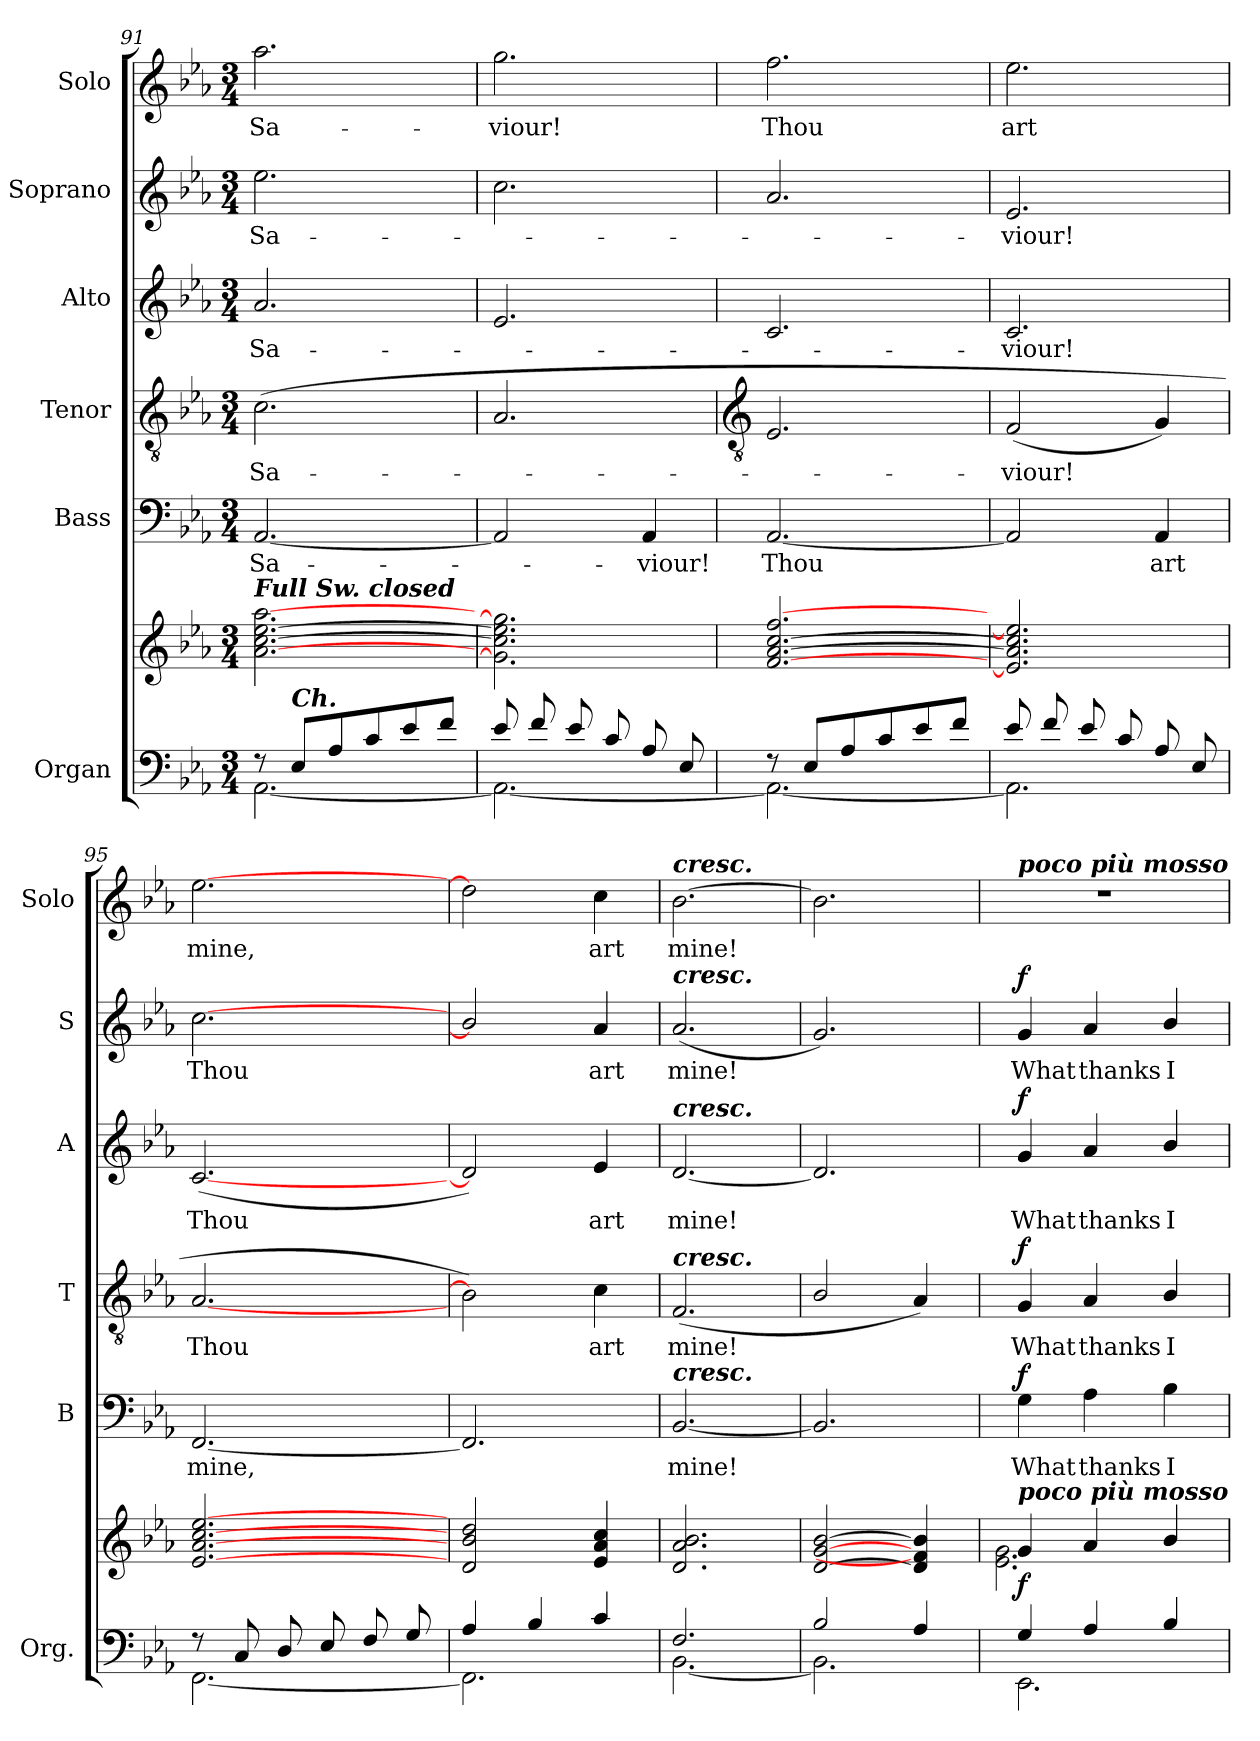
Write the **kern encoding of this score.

**kern	**kern	**dynam	**kern	**text	**dynam	**kern	**text	**dynam	**kern	**text	**dynam	**kern	**text	**dynam	**kern	**text
*part6	*part6	*part6	*part5	*part5	*part5	*part4	*part4	*part4	*part3	*part3	*part3	*part2	*part2	*part2	*part1	*part1
*staff7	*staff6	*staff6/7	*staff5	*staff5	*staff5	*staff4	*staff4	*staff4	*staff3	*staff3	*staff3	*staff2	*staff2	*staff2	*staff1	*staff1
*I"Organ	*	*	*I"Bass	*	*	*I"Tenor	*	*	*I"Alto	*	*	*I"Soprano	*	*	*I"Solo	*
*I'Org.	*	*	*I'B	*	*	*I'T	*	*	*I'A	*	*	*I'S	*	*	*I'Solo	*
*clefF4	*clefG2	*	*clefF4	*	*	*clefGv2	*	*	*clefG2	*	*	*clefG2	*	*	*clefG2	*
*k[b-e-a-]	*k[b-e-a-]	*	*k[b-e-a-]	*	*	*k[b-e-a-]	*	*	*k[b-e-a-]	*	*	*k[b-e-a-]	*	*	*k[b-e-a-]	*
*E-:	*E-:	*	*E-:	*	*	*E-:	*	*	*E-:	*	*	*E-:	*	*	*E-:	*
*M3/4	*M3/4	*	*M3/4	*	*	*M3/4	*	*	*M3/4	*	*	*M3/4	*	*	*M3/4	*
=91	=91	=91	=91	=91	=91	=91	=91	=91	=91	=91	=91	=91	=91	=91	=91	=91
*^	*^	*	*	*	*	*	*	*	*	*	*	*	*	*	*	*
!	!	!LO:TX:a:Bi:t=Full Sw. closed	!	!	!	!	!	!	!	!	!	!	!	!	!	!	!	!
!	!	!	!LO:N:vis=1	!	!	!LO:LY:b	!	!	!LO:LY:b	!	!	!LO:LY:b	!	!	!LO:LY:b	!	!	!LO:LY:b
8r	[2.AA-\	[2.a-\ [2.cc\ [2.ee-\ [2.aa-\	2.ryy	.	[2.AA-	Sa-	.	(<2.c	Sa-	.	2.a-	Sa-	.	2.ee-	Sa-	.	2.aa-	Sa-
!LO:TX:a:Bi:t=Ch.	!	!	!	!	!	!	!	!	!	!	!	!	!	!	!	!	!	!
8E-/L	.	.	.	.	.	.	.	.	.	.	.	.	.	.	.	.	.	.
8A-/	.	.	.	.	.	.	.	.	.	.	.	.	.	.	.	.	.	.
8c/	.	.	.	.	.	.	.	.	.	.	.	.	.	.	.	.	.	.
8e-/	.	.	.	.	.	.	.	.	.	.	.	.	.	.	.	.	.	.
8f/J	.	.	.	.	.	.	.	.	.	.	.	.	.	.	.	.	.	.
=92	=92	=92	=92	=92	=92	=92	=92	=92	=92	=92	=92	=92	=92	=92	=92	=92	=92	=92
!	!	!	!LO:N:vis=1	!	!	!	!	!	!	!	!	!	!	!	!	!	!	!LO:LY:b
8e-/L	2.AA-\_	2.g\] 2.cc\] 2.ee-\] 2.gg\]	2.ryy	.	2AA-]	.	.	2.A-	.	.	2.e-	.	.	2.cc	.	.	2.gg	-viour!
8f/	.	.	.	.	.	.	.	.	.	.	.	.	.	.	.	.	.	.
8e-/	.	.	.	.	.	.	.	.	.	.	.	.	.	.	.	.	.	.
8c/	.	.	.	.	.	.	.	.	.	.	.	.	.	.	.	.	.	.
!	!	!	!	!	!	!LO:LY:b	!	!	!	!	!	!	!	!	!	!	!	!
8A-/	.	.	.	.	4AA-	viour!	.	.	.	.	.	.	.	.	.	.	.	.
8E-/	.	.	.	.	.	.	.	.	.	.	.	.	.	.	.	.	.	.
!!LO:LB:g=z
=93	=93	=93	=93	=93	=93	=93	=93	=93	=93	=93	=93	=93	=93	=93	=93	=93	=93	=93
*	*	*	*	*	*	*	*	*clefGv2	*	*	*	*	*	*	*	*	*	*
!	!	!	!LO:N:vis=1	!	!	!LO:LY:b	!	!	!	!	!	!	!	!	!	!	!	!LO:LY:b
8r	2.AA-\_	[2.f/ [2.a-/ [2.cc/ [2.ff/	2.ryy	.	[2.AA-	Thou	.	2.E-	.	.	2.c	.	.	2.a-	.	.	2.ff	Thou
8E-/L	.	.	.	.	.	.	.	.	.	.	.	.	.	.	.	.	.	.
8A-/	.	.	.	.	.	.	.	.	.	.	.	.	.	.	.	.	.	.
8c/	.	.	.	.	.	.	.	.	.	.	.	.	.	.	.	.	.	.
8e-/	.	.	.	.	.	.	.	.	.	.	.	.	.	.	.	.	.	.
8f/J	.	.	.	.	.	.	.	.	.	.	.	.	.	.	.	.	.	.
=94	=94	=94	=94	=94	=94	=94	=94	=94	=94	=94	=94	=94	=94	=94	=94	=94	=94	=94
!	!	!	!LO:N:vis=1	!	!	!	!	!	!LO:LY:b	!	!	!LO:LY:b	!	!	!LO:LY:b	!	!	!LO:LY:b
8e-/L	2.AA-\]	2.e-/] 2.a-/] 2.cc/] 2.ee-/]	2.ryy	.	2AA-]	.	.	(<2F	viour!	.	2.c	viour!	.	2.e-	viour!	.	2.ee-	art
8f/	.	.	.	.	.	.	.	.	.	.	.	.	.	.	.	.	.	.
8e-/	.	.	.	.	.	.	.	.	.	.	.	.	.	.	.	.	.	.
8c/	.	.	.	.	.	.	.	.	.	.	.	.	.	.	.	.	.	.
!	!	!	!	!	!	!LO:LY:b	!	!	!	!	!	!	!	!	!	!	!	!
8A-/	.	.	.	.	4AA-	art	.	4G)	.	.	.	.	.	.	.	.	.	.
8E-/	.	.	.	.	.	.	.	.	.	.	.	.	.	.	.	.	.	.
=95	=95	=95	=95	=95	=95	=95	=95	=95	=95	=95	=95	=95	=95	=95	=95	=95	=95	=95
!	!	!	!LO:N:vis=1	!	!	!LO:LY:b	!	!	!LO:LY:b	!	!	!LO:LY:b	!	!	!LO:LY:b	!	!	!LO:LY:b
8r	[2.FF\	[2.e-/ [2.a-/ [2.cc/ [2.ee-/	2.ryy	.	[2.FF	mine,	.	[2.A-	Thou	.	(<[2.c	Thou	.	[2.cc	Thou	.	[2.ee-	mine,
8C/	.	.	.	.	.	.	.	.	.	.	.	.	.	.	.	.	.	.
8D/	.	.	.	.	.	.	.	.	.	.	.	.	.	.	.	.	.	.
8E-/	.	.	.	.	.	.	.	.	.	.	.	.	.	.	.	.	.	.
8F/	.	.	.	.	.	.	.	.	.	.	.	.	.	.	.	.	.	.
8G/	.	.	.	.	.	.	.	.	.	.	.	.	.	.	.	.	.	.
=96	=96	=96	=96	=96	=96	=96	=96	=96	=96	=96	=96	=96	=96	=96	=96	=96	=96	=96
!	!	!	!LO:N:vis=1	!	!	!	!	!	!	!	!	!	!	!	!	!	!	!
4A-/	2.FF\]	2d/ 2b-/ 2dd/	2.ryy	.	2.FF]	.	.	2B-])	.	.	2d])	.	.	2b-/]	.	.	2dd]	.
4B-/	.	.	.	.	.	.	.	.	.	.	.	.	.	.	.	.	.	.
!	!	!	!	!	!	!	!	!	!LO:LY:b	!	!	!LO:LY:b	!	!	!LO:LY:b	!	!	!LO:LY:b
4c/	.	4e-/ 4a-/ 4cc/	.	.	.	.	.	4c	art	.	4e-	art	.	4a-	art	.	4cc	art
=97	=97	=97	=97	=97	=97	=97	=97	=97	=97	=97	=97	=97	=97	=97	=97	=97	=97	=97
!	!	!	!	!	!	!	!	!	!	!	!	!	!	!	!	!	!LO:TX:a:Bi:t=cresc.	!
!	!	!	!	!	!	!	!	!	!	!	!	!	!	!LO:TX:a:Bi:t=cresc.	!	!	!	!
!	!	!	!	!	!	!	!	!	!	!	!LO:TX:a:Bi:t=cresc.	!	!	!	!	!	!	!
!	!	!	!	!	!	!	!	!LO:TX:a:Bi:t=cresc.	!	!	!	!	!	!	!	!	!	!
!	!	!	!	!	!LO:TX:a:Bi:t=cresc.	!	!	!	!	!	!	!	!	!	!	!	!	!
!	!	!	!LO:N:vis=1	!	!	!LO:LY:b	!	!	!LO:LY:b	!	!	!LO:LY:b	!	!	!LO:LY:b	!	!	!LO:LY:b
2.F/	[2.BB-\	2.d/ 2.a-/ 2.b-/	2.ryy	.	[2.BB-	mine!	.	(<2.F	mine!	.	[2.d	mine!	.	(<2.a-	mine!	.	[2.b-	mine!
=98	=98	=98	=98	=98	=98	=98	=98	=98	=98	=98	=98	=98	=98	=98	=98	=98	=98	=98
!	!	!	!LO:N:vis=1	!	!	!	!	!	!	!	!	!	!	!	!	!	!	!
2B-/	2.BB-\]	[2d/ [2g/ [2b-/	2.ryy	.	2.BB-]	.	.	2B-/	.	.	2.d]	.	.	2.g)	.	.	2.b-]	.
4A-/	.	4d/] 4f/] 4b-/]	.	.	.	.	.	4A-)	.	.	.	.	.	.	.	.	.	.
=99	=99	=99	=99	=99	=99	=99	=99	=99	=99	=99	=99	=99	=99	=99	=99	=99	=99	=99
!	!	!	!	!	!	!	!	!	!	!	!	!	!	!	!	!	!LO:TX:a:Bi:t=poco più mosso	!
!	!	!LO:TX:a:Bi:t=poco più mosso	!	!	!	!	!	!	!	!	!	!	!	!	!	!	!	!
!	!	!	!	!LO:DY:b	!	!LO:LY:b	!LO:DY:b	!	!LO:LY:b	!LO:DY:b	!	!LO:LY:b	!LO:DY:b	!	!LO:LY:b	!LO:DY:b	!LO:N:vis=1	!
4G/	2.EE-\	4g/	2.e-\ 2.g\	f	4G	What	f	4G	What	f	4g	What	f	4g	What	f	2.r	.
!	!	!	!	!	!	!LO:LY:b	!	!	!LO:LY:b	!	!	!LO:LY:b	!	!	!LO:LY:b	!	!	!
4A-/	.	4a-/	.	.	4A-	thanks	.	4A-	thanks	.	4a-	thanks	.	4a-	thanks	.	.	.
!	!	!	!	!	!	!LO:LY:b	!	!	!LO:LY:b	!	!	!LO:LY:b	!	!	!LO:LY:b	!	!	!
4B-/	.	4b-/	.	.	4B-	I	.	4B-/	I	.	4b-/	I	.	4b-/	I	.	.	.
*v	*v	*	*	*	*	*	*	*	*	*	*	*	*	*	*	*	*	*
*	*v	*v	*	*	*	*	*	*	*	*	*	*	*	*	*	*	*
=	=	=	=	=	=	=	=	=	=	=	=	=	=	=	=	=
*-	*-	*-	*-	*-	*-	*-	*-	*-	*-	*-	*-	*-	*-	*-	*-	*-
